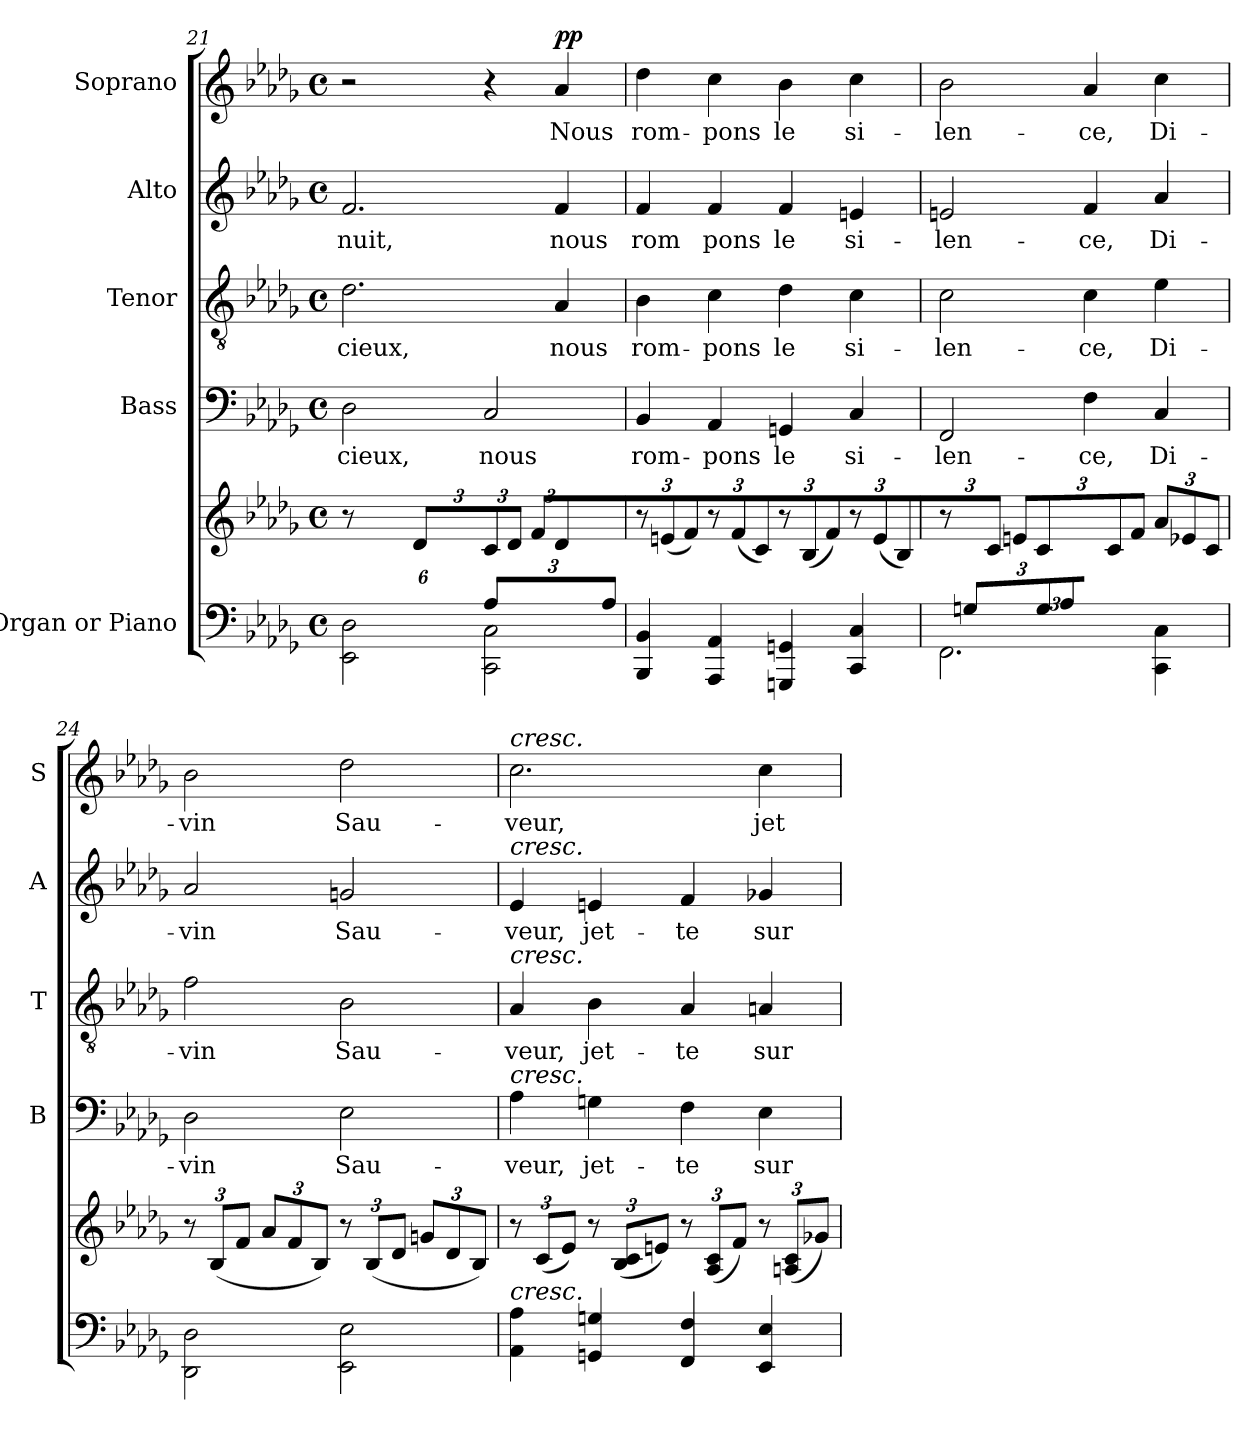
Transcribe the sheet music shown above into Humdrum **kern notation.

**kern	**kern	**kern	**text	**kern	**text	**kern	**text	**kern	**text	**dynam
*part5	*part5	*part4	*part4	*part3	*part3	*part2	*part2	*part1	*part1	*part1
*staff6	*staff5	*staff4	*staff4	*staff3	*staff3	*staff2	*staff2	*staff1	*staff1	*staff1
*I"Organ or Piano	*	*I"Bass	*	*I"Tenor	*	*I"Alto	*	*I"Soprano	*	*
*	*	*I'B	*	*I'T	*	*I'A	*	*I'S	*	*
*clefF4	*clefG2	*clefF4	*	*clefGv2	*	*clefG2	*	*clefG2	*	*
*k[b-e-a-d-g-]	*k[b-e-a-d-g-]	*k[b-e-a-d-g-]	*	*k[b-e-a-d-g-]	*	*k[b-e-a-d-g-]	*	*k[b-e-a-d-g-]	*	*
*M4/4	*M4/4	*M4/4	*	*M4/4	*	*M4/4	*	*M4/4	*	*
*met(c)	*met(c)	*met(c)	*	*met(c)	*	*met(c)	*	*met(c)	*	*
=21	=21	=21	=21	=21	=21	=21	=21	=21	=21	=21
*^	*	*	*	*	*	*	*	*	*	*
*	*	*Xbrackettup	*	*	*	*	*	*	*	*	*
!	!	!	!	!LO:LY:b	!	!LO:LY:b	!	!LO:LY:b	!	!	!
12ryy	2EE-\ 2D-\	12r	2D-\	cieux,	2.d-\	cieux,	2.f/	nuit,	2r	.	.
12F/L	.	6ryy	.	.	.	.	.	.	.	.	.
12A-/J	.	.	.	.	.	.	.	.	.	.	.
12ryy	.	12d-/L	.	.	.	.	.	.	.	.	.
12A-/	.	4ryy	.	.	.	.	.	.	.	.	.
12F/J	.	.	.	.	.	.	.	.	.	.	.
*Xbrackettup	*	*	*	*	*	*	*	*	*	*	*
!	!	!	!	!LO:LY:b	!	!	!	!	!	!	!
12A-/L	2CC\ 2C\	.	2C/	nous	.	.	.	.	4r	.	.
3ryy	.	12c/	.	.	.	.	.	.	.	.	.
.	.	12d-/J	.	.	.	.	.	.	.	.	.
!	!	!	!	!	!	!LO:LY:b	!	!LO:LY:b	!	!LO:LY:b	!LO:DY:a
.	.	12f/L	.	.	4A-/	nous	4f/	nous	4a-/	Nous	pp
.	.	12d-/	.	.	.	.	.	.	.	.	.
12A-/J	.	12ryy	.	.	.	.	.	.	.	.	.
*v	*v	*	*	*	*	*	*	*	*	*	*
!!LO:PB:g=z
=22	=22	=22	=22	=22	=22	=22	=22	=22	=22	=22
!	!	!	!LO:LY:b	!	!LO:LY:b	!	!LO:LY:b	!	!LO:LY:b	!
4BBB-/ 4BB-/	12r	4BB-/	rom-	4B-\	rom-	4f/	rom	4dd-\	rom-	.
.	(<12en/L	.	.	.	.	.	.	.	.	.
.	12f/J)	.	.	.	.	.	.	.	.	.
!	!	!	!LO:LY:b	!	!LO:LY:b	!	!LO:LY:b	!	!LO:LY:b	!
4AAA-/ 4AA-/	12r	4AA-/	-pons	4c\	-pons	4f/	pons	4cc\	-pons	.
.	(<12f/L	.	.	.	.	.	.	.	.	.
.	12c/J)	.	.	.	.	.	.	.	.	.
!	!	!	!LO:LY:b	!	!LO:LY:b	!	!LO:LY:b	!	!LO:LY:b	!
4GGGn/ 4GGn/	12r	4GGn/	le	4d-\	le	4f/	le	4b-\	le	.
.	(<12B-/L	.	.	.	.	.	.	.	.	.
.	12f/J)	.	.	.	.	.	.	.	.	.
!	!	!	!LO:LY:b	!	!LO:LY:b	!	!LO:LY:b	!	!LO:LY:b	!
4CC/ 4C/	12r	4C/	si-	4c\	si-	4en/	si-	4cc\	si-	.
.	(<12e/L	.	.	.	.	.	.	.	.	.
.	12B-/J)	.	.	.	.	.	.	.	.	.
=23	=23	=23	=23	=23	=23	=23	=23	=23	=23	=23
*^	*	*	*	*	*	*	*	*	*	*
!	!	!	!	!LO:LY:b	!	!LO:LY:b	!	!LO:LY:b	!	!LO:LY:b	!
12ryy	2.FF\	12r	2FF/	-len-	2c\	-len-	2en/	-len-	2b-\	-len-	.
12Gn/L	.	12ryy	.	.	.	.	.	.	.	.	.
4ryy	.	12c/J	.	.	.	.	.	.	.	.	.
.	.	12en/L	.	.	.	.	.	.	.	.	.
.	.	12c/	.	.	.	.	.	.	.	.	.
12G/J	.	6ryy	.	.	.	.	.	.	.	.	.
!	!	!	!	!LO:LY:b	!	!LO:LY:b	!	!LO:LY:b	!	!LO:LY:b	!
(<12A-/L	.	.	4F\	-ce,	4c\	-ce,	4f/	-ce,	4a-/	-ce,	.
12%5ryy	.	12c/	.	.	.	.	.	.	.	.	.
.	.	12f/J	.	.	.	.	.	.	.	.	.
!	!	!	!	!LO:LY:b	!	!LO:LY:b	!	!LO:LY:b	!	!LO:LY:b	!
.	4CC\ 4C\	12a-/L	4C/	Di-	4e-\	Di-	4a-/	Di-	4cc\	Di-	.
.	.	12e-X/	.	.	.	.	.	.	.	.	.
.	.	12c/J)	.	.	.	.	.	.	.	.	.
*v	*v	*	*	*	*	*	*	*	*	*	*
=24	=24	=24	=24	=24	=24	=24	=24	=24	=24	=24
!	!	!	!LO:LY:b	!	!LO:LY:b	!	!LO:LY:b	!	!LO:LY:b	!
2DD-\ 2D-\	12r	2D-\	-vin	2f\	-vin	2a-/	-vin	2b-\	-vin	.
.	(<12B-/L	.	.	.	.	.	.	.	.	.
.	12f/J	.	.	.	.	.	.	.	.	.
.	12a-/L	.	.	.	.	.	.	.	.	.
.	12f/	.	.	.	.	.	.	.	.	.
.	12B-/J)	.	.	.	.	.	.	.	.	.
!	!	!	!LO:LY:b	!	!LO:LY:b	!	!LO:LY:b	!	!LO:LY:b	!
2EE-\ 2E-\	12r	2E-\	Sau-	2B-\	Sau-	2gn/	Sau-	2dd-\	Sau-	.
.	(<12B-/L	.	.	.	.	.	.	.	.	.
.	12d-/J	.	.	.	.	.	.	.	.	.
.	12gn/L	.	.	.	.	.	.	.	.	.
.	12d-/	.	.	.	.	.	.	.	.	.
.	12B-/J)	.	.	.	.	.	.	.	.	.
!!LO:LB:g=z
=25	=25	=25	=25	=25	=25	=25	=25	=25	=25	=25
!	!	!	!	!	!	!	!	!LO:TX:a:i:t=cresc.	!	!
!	!	!	!	!	!	!LO:TX:a:i:t=cresc.	!	!	!	!
!	!	!	!	!LO:TX:a:i:t=cresc.	!	!	!	!	!	!
!	!	!LO:TX:a:i:t=cresc.	!	!	!	!	!	!	!	!
!LO:TX:a:i:t=cresc.	!	!	!	!	!	!	!	!	!	!
!	!	!	!LO:LY:b	!	!LO:LY:b	!	!LO:LY:b	!	!LO:LY:b	!
4AA-\ 4A-\	12r	4A-\	-veur,	4A-/	-veur,	4e-/	-veur,	2.cc\	-veur,	.
.	(<12c/L	.	.	.	.	.	.	.	.	.
.	12e-/J)	.	.	.	.	.	.	.	.	.
!	!	!	!LO:LY:b	!	!LO:LY:b	!	!LO:LY:b	!	!	!
4GGn/ 4Gn/	12r	4Gn\	jet-	4B-\	jet-	4en/	jet-	.	.	.
.	(<12B-/ 12c/L	.	.	.	.	.	.	.	.	.
.	12en/J)	.	.	.	.	.	.	.	.	.
!	!	!	!LO:LY:b	!	!LO:LY:b	!	!LO:LY:b	!	!	!
4FF/ 4F/	12r	4F\	-te	4A-/	-te	4f/	-te	.	.	.
.	(<12A-/ 12c/L	.	.	.	.	.	.	.	.	.
.	12f/J)	.	.	.	.	.	.	.	.	.
!	!	!	!LO:LY:b	!	!LO:LY:b	!	!LO:LY:b	!	!LO:LY:b	!
4EE-/ 4E-/	12r	4E-\	sur	4An/	sur	4g-X/	sur	4cc\	jet-	.
.	(<12An/ 12c/L	.	.	.	.	.	.	.	.	.
.	12g-X/J)	.	.	.	.	.	.	.	.	.
=	=	=	=	=	=	=	=	=	=	=
*-	*-	*-	*-	*-	*-	*-	*-	*-	*-	*-
